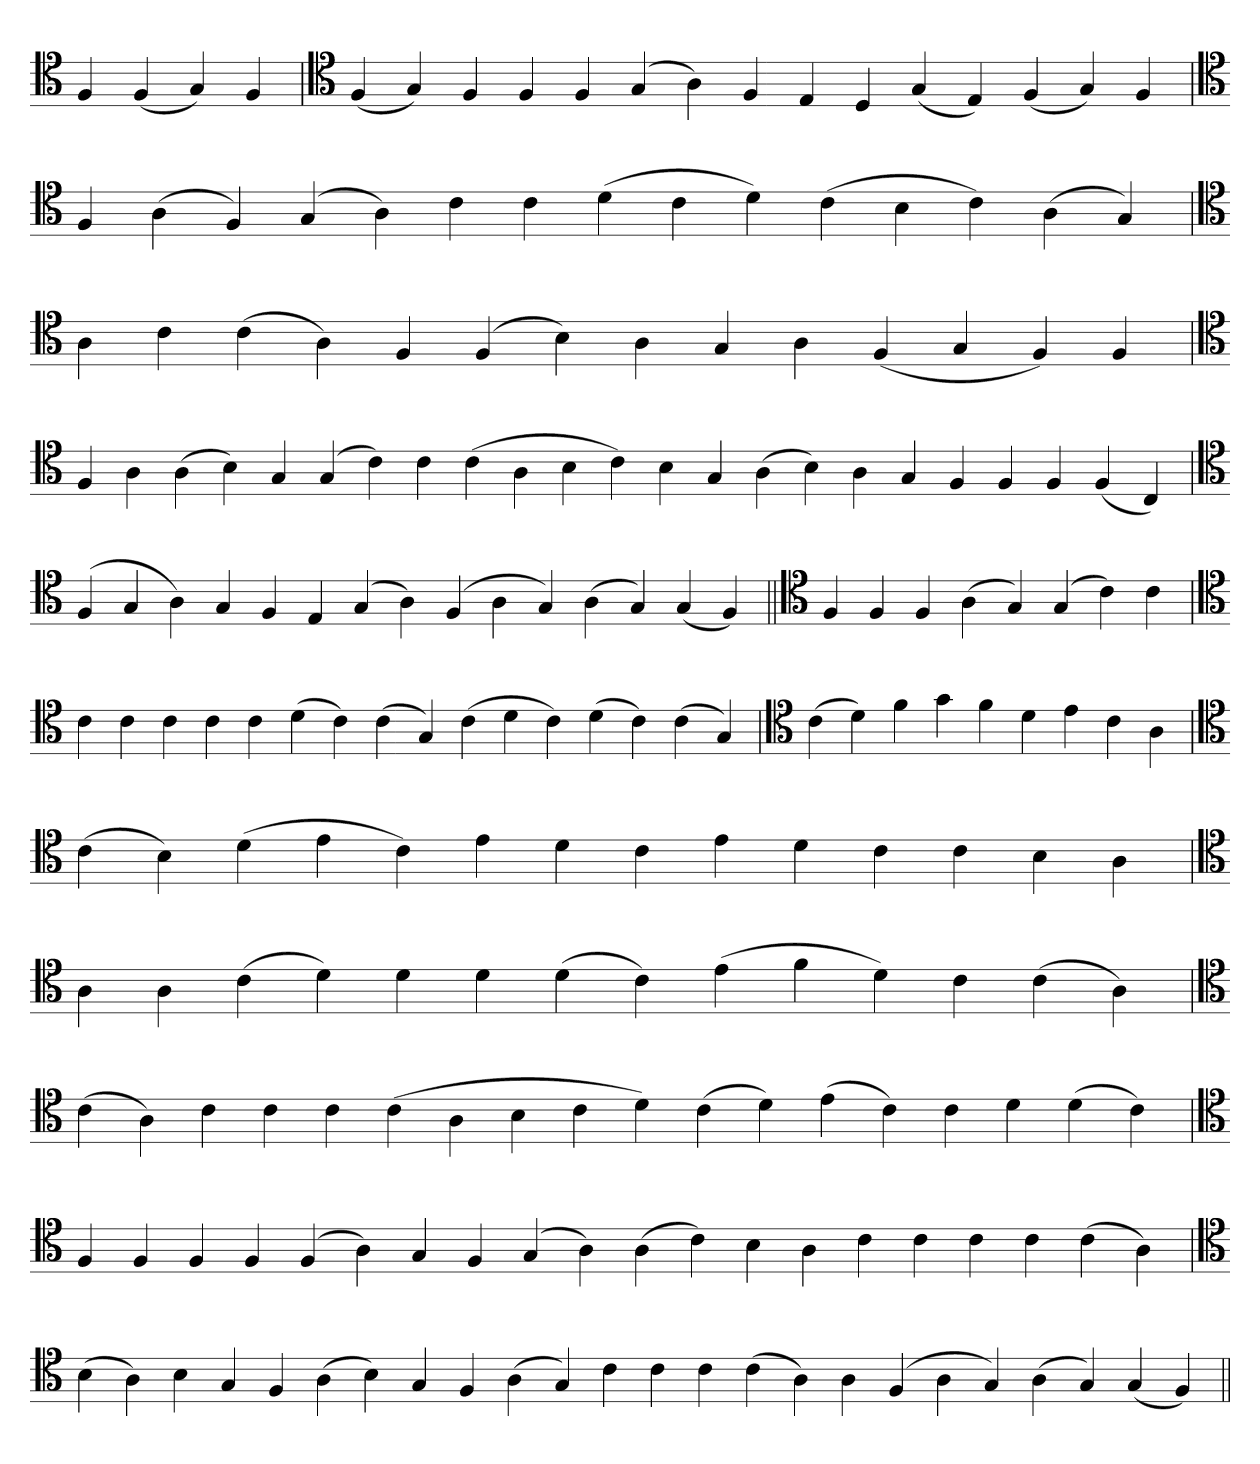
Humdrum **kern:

**kern
*part1
*staff1
*clefC4
=
4F
(4F
4G)
4F
=`
*clefC4
(4F
4G)
4F
4F
4F
(4G
4A)
4F
4E
4D
(4G
4E)
(4F
4G)
4F
='
*clefC4
4F
(4A
4F)
(4G
4A)
4c
4c
(4d
4c
4d)
(4c
4B
4c)
(4A
4G)
=`
*clefC4
4A
4c
(4c
4A)
4F
(4F
4B)
4A
4G
4A
(4F
4G
4F)
4F
=
*clefC4
4F
4A
(4A
4B)
4G
(4G
4c)
4c
(4c
4A
4B
4c)
4B
4G
(4A
4B)
4A
4G
4F
4F
4F
(4F
4C)
=`
*clefC4
(4F
4G
4A)
4G
4F
4E
(4G
4A)
(4F
4A
4G)
(4A
4G)
(4G
4F)
=||
*clefC4
4F
4F
4F
(4A
4G)
(4G
4c)
4c
=`
*clefC4
4c
4c
4c
4c
4c
(4d
4c)
(4c
4G)
(4c
4d
4c)
(4d
4c)
(4c
4G)
=`
*clefC4
(4c
4d)
4f
4g
4f
4d
4e
4c
4A
=`
*clefC4
(4c
4B)
(4d
4e
4c)
4e
4d
4c
4e
4d
4c
4c
4B
4A
=
*clefC4
4A
4A
(4c
4d)
4d
4d
(4d
4c)
(4e
4f
4d)
4c
(4c
4A)
=`
*clefC4
(4c
4A)
4c
4c
4c
(4c
4A
4B
4c
4d)
(4c
4d)
(4e
4c)
4c
4d
(4d
4c)
='
*clefC4
4F
4F
4F
4F
(4F
4A)
4G
4F
(4G
4A)
(4A
4c)
4B
4A
4c
4c
4c
4c
(4c
4A)
=`
*clefC4
(4B
4A)
4B
4G
4F
(4A
4B)
4G
4F
(4A
4G)
4c
4c
4c
(4c
4A)
4A
(4F
4A
4G)
(4A
4G)
(4G
4F)
=||
*-
